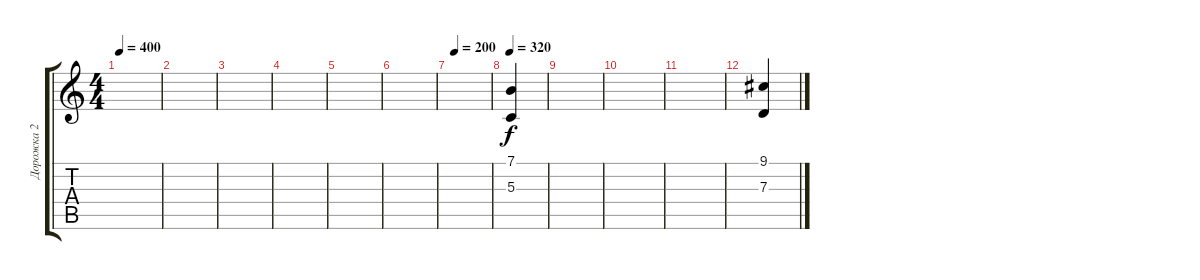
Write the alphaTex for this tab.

\track ("Дорожка 2" "Дорожка 2") {instrument lead2sawtooth}
\staff {score tabs}
\tuning (E4 B3 G3 D3 A2 E2) {hide}
\ts (4 4)
\tempo 400
\clef g2
\ks c
|
|
|
|
|
|
\tempo (200 0.125)
|
\tempo 320
(7.1 5.3).4{instrument lead6voice} |
|
|
|
(9.1 7.3).4
